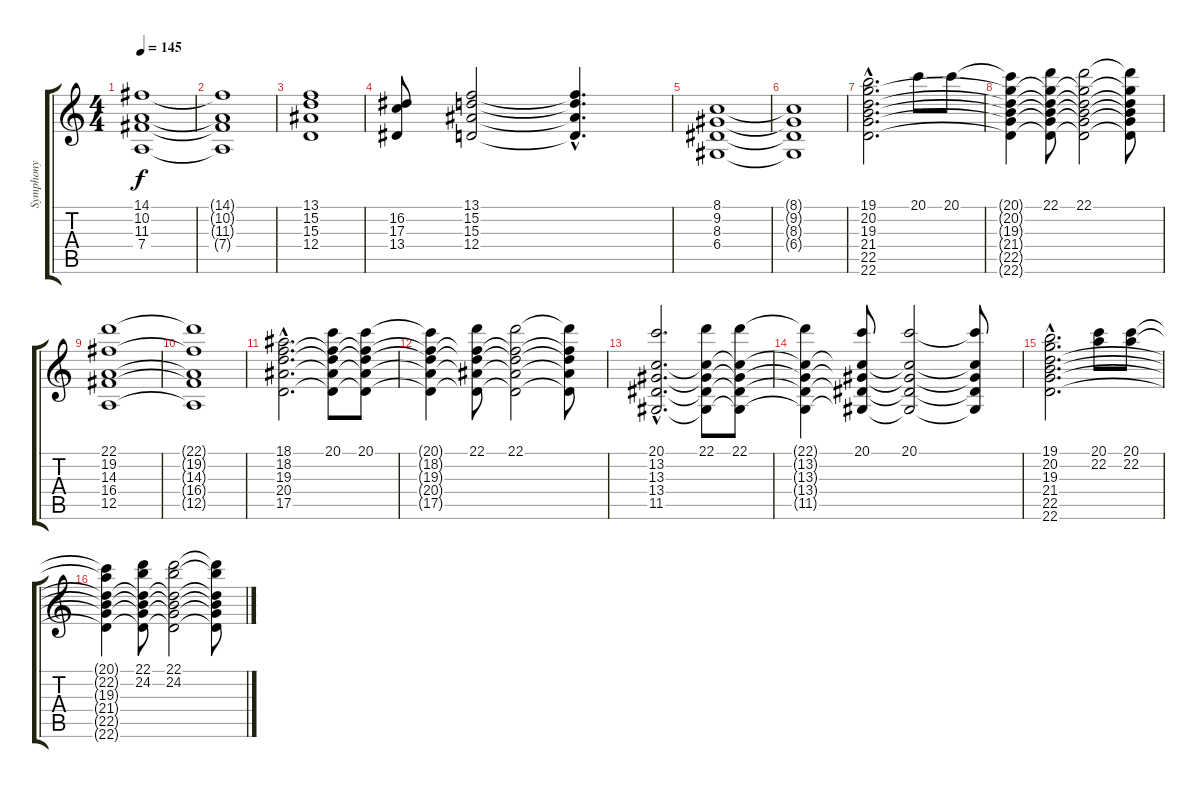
\track ("Symphony" "Symphony") {instrument stringensemble1}
\staff {score tabs}
\tuning (E4 B3 G3 D3 A2 E2) {hide}
\ts (4 4)
\tempo 145
\clef g2
\ks c
(14.1 10.2 11.3 7.4).1{dy f} |
(14.1{t} 10.2{t} 11.3{t} 7.4{t}).1 |
(13.1 15.2 15.3 12.4).1 |
(16.2 17.3 13.4).8 (13.1 15.2 15.3 12.4).2 (13.1{hac t} 15.2{hac t} 15.3{hac t} 12.4{hac t}).4{d} |
(8.1 9.2 8.3 6.4).1 |
(8.1{t} 9.2{t} 8.3{t} 6.4{t}).1 |
(19.1{hac} 20.2{hac} 19.3{hac} 21.4{hac} 22.5{hac} 22.6{hac}).2{d} 20.1.8 20.1.8 |
(20.1{t} 20.2{t} 19.3{t} 21.4{t} 22.5{t} 22.6{t}).4 (22.1 20.2{t} 19.3{t} 21.4{t} 22.5{t} 22.6{t}).8 (22.1 20.2{t} 19.3{t} 21.4{t} 22.5{t} 22.6{t}).2 (22.1{t} 20.2{t} 19.3{t} 21.4{t} 22.5{t} 22.6{t}).8 |
(22.1 19.2 14.3 16.4 12.5).1 |
(22.1{t} 19.2{t} 14.3{t} 16.4{t} 12.5{t}).1 |
(18.1{hac} 18.2{hac} 19.3{hac} 20.4{hac} 17.5{hac}).2{d} (20.1 18.2{t} 19.3{t} 20.4{t} 17.5{t}).8 (20.1 18.2{t} 19.3{t} 20.4{t} 17.5{t}).8 |
(20.1{t} 18.2{t} 19.3{t} 20.4{t} 17.5{t}).4 (22.1 18.2{t} 19.3{t} 20.4{t} 17.5{t}).8 (22.1 18.2{t} 19.3{t} 20.4{t} 17.5{t}).2 (22.1{t} 18.2{t} 19.3{t} 20.4{t} 17.5{t}).8 |
(20.1{hac} 13.2{hac} 13.3{hac} 13.4{hac} 11.5{hac}).2{d} (22.1 13.2{t} 13.3{t} 13.4{t} 11.5{t}).8 (22.1 13.2{t} 13.3{t} 13.4{t} 11.5{t}).8 |
(22.1{t} 13.2{t} 13.3{t} 13.4{t} 11.5{t}).4 (20.1 13.2{t} 13.3{t} 13.4{t} 11.5{t}).8 (20.1 13.2{t} 13.3{t} 13.4{t} 11.5{t}).2 (20.1{t} 13.2{t} 13.3{t} 13.4{t} 11.5{t}).8 |
(19.1{hac} 20.2{hac} 19.3{hac} 21.4{hac} 22.5{hac} 22.6{hac}).2{d} (20.1 22.2).8 (20.1 22.2).8 |
(20.1{t} 22.2{t} 19.3{t} 21.4{t} 22.5{t} 22.6{t}).4 (22.1 24.2 19.3{t} 21.4{t} 22.5{t} 22.6{t}).8 (22.1 24.2 19.3{t} 21.4{t} 22.5{t} 22.6{t}).2 (22.1{t} 24.2{t} 19.3{t} 21.4{t} 22.5{t} 22.6{t}).8
